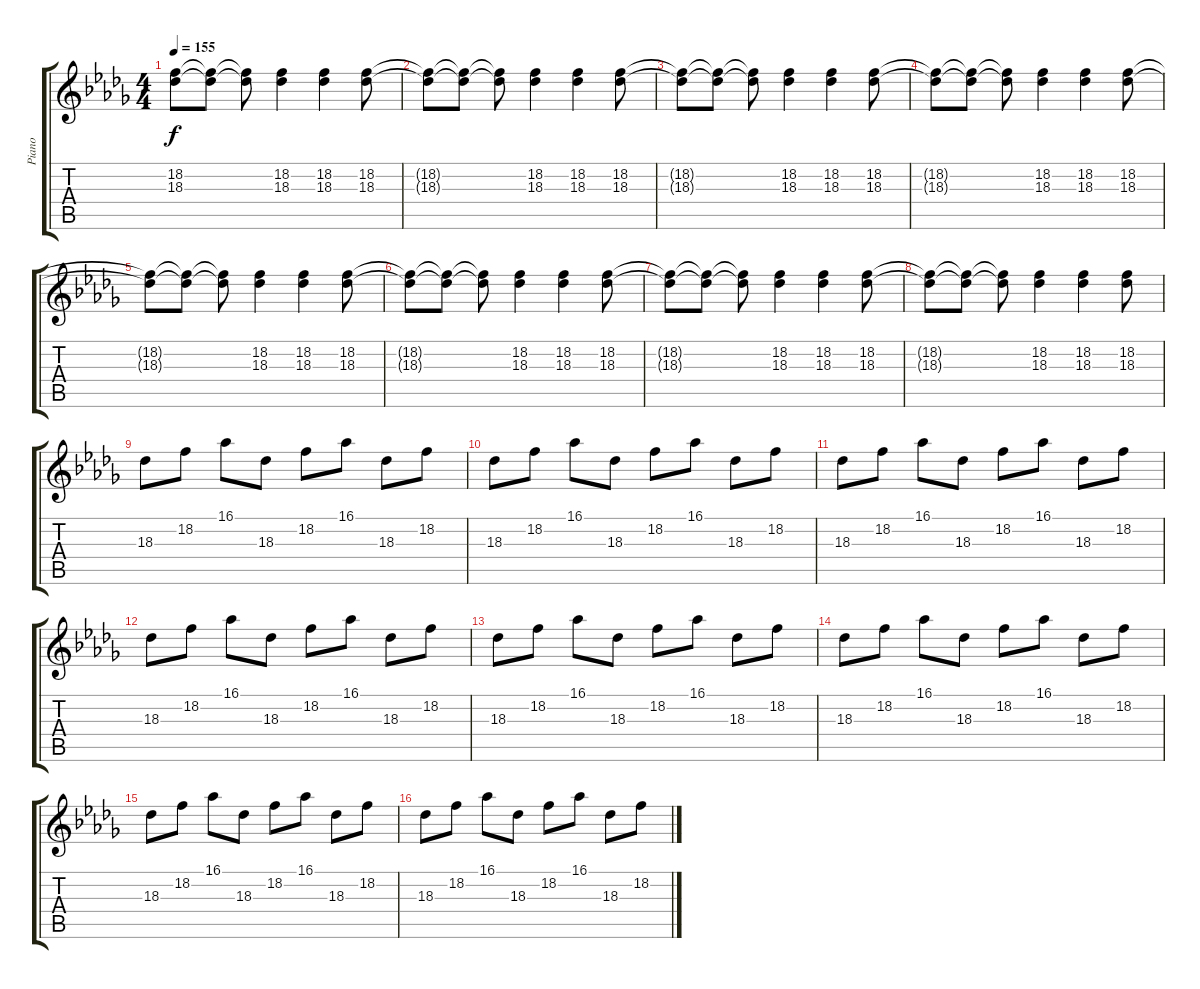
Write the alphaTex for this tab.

\track ("Piano" "Piano") {instrument acousticgrandpiano}
\staff {score tabs}
\tuning (E4 B3 G3 D3 A2 E2) {hide}
\ts (4 4)
\tempo 155
\clef g2
\ks db
(18.2{t} 18.3{t}).8{dy f} (18.2{t} 18.3{t}).8 (18.2{t} 18.3{t}).8 (18.2 18.3).4 (18.2 18.3).4 (18.2 18.3).8 |
(18.2{t} 18.3{t}).8 (18.2{t} 18.3{t}).8 (18.2{t} 18.3{t}).8 (18.2 18.3).4 (18.2 18.3).4 (18.2 18.3).8 |
(18.2{t} 18.3{t}).8 (18.2{t} 18.3{t}).8 (18.2{t} 18.3{t}).8 (18.2 18.3).4 (18.2 18.3).4 (18.2 18.3).8 |
(18.2{t} 18.3{t}).8 (18.2{t} 18.3{t}).8 (18.2{t} 18.3{t}).8 (18.2 18.3).4 (18.2 18.3).4 (18.2 18.3).8 |
(18.2{t} 18.3{t}).8 (18.2{t} 18.3{t}).8 (18.2{t} 18.3{t}).8 (18.2 18.3).4 (18.2 18.3).4 (18.2 18.3).8 |
(18.2{t} 18.3{t}).8 (18.2{t} 18.3{t}).8 (18.2{t} 18.3{t}).8 (18.2 18.3).4 (18.2 18.3).4 (18.2 18.3).8 |
(18.2{t} 18.3{t}).8 (18.2{t} 18.3{t}).8 (18.2{t} 18.3{t}).8 (18.2 18.3).4 (18.2 18.3).4 (18.2 18.3).8 |
(18.2{t} 18.3{t}).8 (18.2{t} 18.3{t}).8 (18.2{t} 18.3{t}).8 (18.2 18.3).4 (18.2 18.3).4 (18.2 18.3).8 |
18.3.8 18.2.8 16.1.8 18.3.8 18.2.8 16.1.8 18.3.8 18.2.8 |
18.3.8 18.2.8 16.1.8 18.3.8 18.2.8 16.1.8 18.3.8 18.2.8 |
18.3.8 18.2.8 16.1.8 18.3.8 18.2.8 16.1.8 18.3.8 18.2.8 |
18.3.8 18.2.8 16.1.8 18.3.8 18.2.8 16.1.8 18.3.8 18.2.8 |
18.3.8 18.2.8 16.1.8 18.3.8 18.2.8 16.1.8 18.3.8 18.2.8 |
18.3.8 18.2.8 16.1.8 18.3.8 18.2.8 16.1.8 18.3.8 18.2.8 |
18.3.8 18.2.8 16.1.8 18.3.8 18.2.8 16.1.8 18.3.8 18.2.8 |
18.3.8 18.2.8 16.1.8 18.3.8 18.2.8 16.1.8 18.3.8 18.2.8
